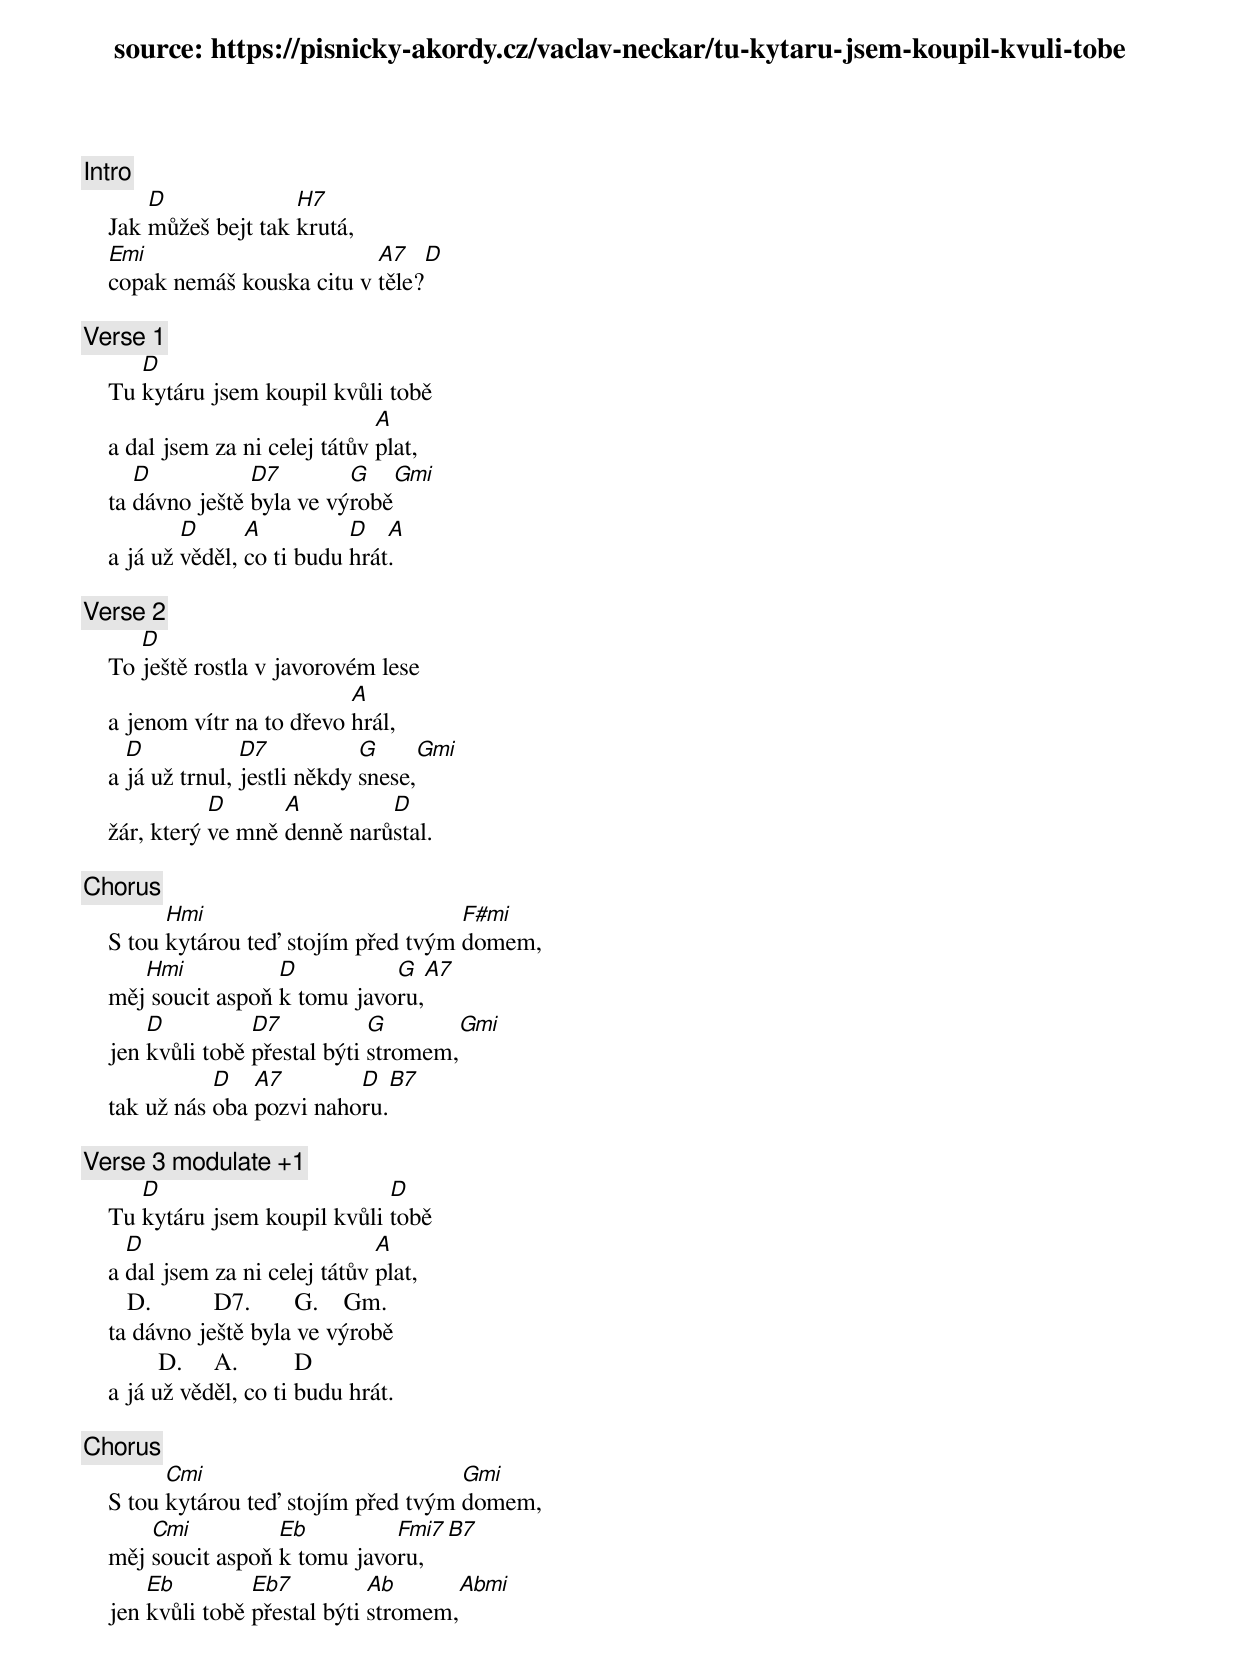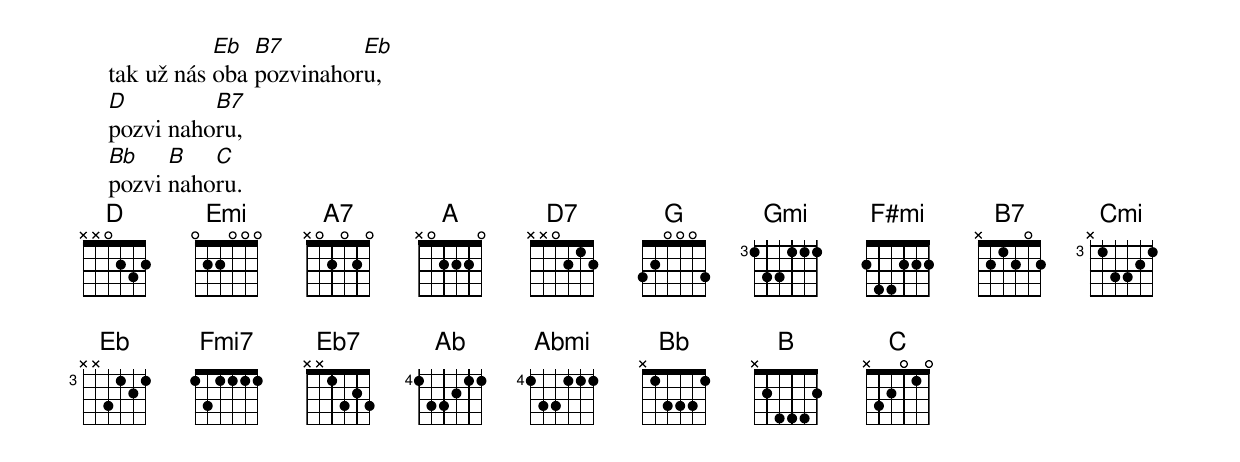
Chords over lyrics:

source: https://pisnicky-akordy.cz/vaclav-neckar/tu-kytaru-jsem-koupil-kvuli-tobe


[Intro]
        D              H7
    Jak můžeš bejt tak krutá,
    Emi                       A7   D
    copak nemáš kouska citu v těle?

[Verse 1]
       D
    Tu kytáru jsem koupil kvůli tobě
                                 A
    a dal jsem za ni celej tátův plat,
       D           D7        G     Gmi
    ta dávno ještě byla ve výrobě
            D      A          D   A
    a já už věděl, co ti budu hrát.

[Verse 2]
       D
    To ještě rostla v javorovém lese
                             A
    a jenom vítr na to dřevo hrál,
      D            D7           G      Gmi
    a já už trnul, jestli někdy snese,
               D      A         D
    žár, který ve mně denně narůstal.

[Chorus]
          Hmi                          F#mi
    S tou kytárou teď stojím před tvým domem,
       Hmi           D          G   A7
    měj soucit aspoň k tomu javoru,
        D          D7           G         Gmi
    jen kvůli tobě přestal býti stromem,
               D   A7        D   B7
    tak už nás oba pozvi nahoru.

[Verse 3 modulate +1]
       D                        D
    Tu kytáru jsem koupil kvůli tobě
      D                          A
    a dal jsem za ni celej tátův plat,
       D.          D7.       G.    Gm.
    ta dávno ještě byla ve výrobě
            D.     A.         D
    a já už věděl, co ti budu hrát.

[Chorus]
          Cmi                          Gmi
    S tou kytárou teď stojím před tvým domem,
        Cmi          Eb         Fmi7  B7
    měj soucit aspoň k tomu javoru,
        Eb         Eb7          Ab      Abmi
    jen kvůli tobě přestal býti stromem,
               Eb  B7        Eb
    tak už nás oba pozvinahoru,
    D         B7
    pozvi nahoru,
    Bb    B   C
    pozvi nahoru.
